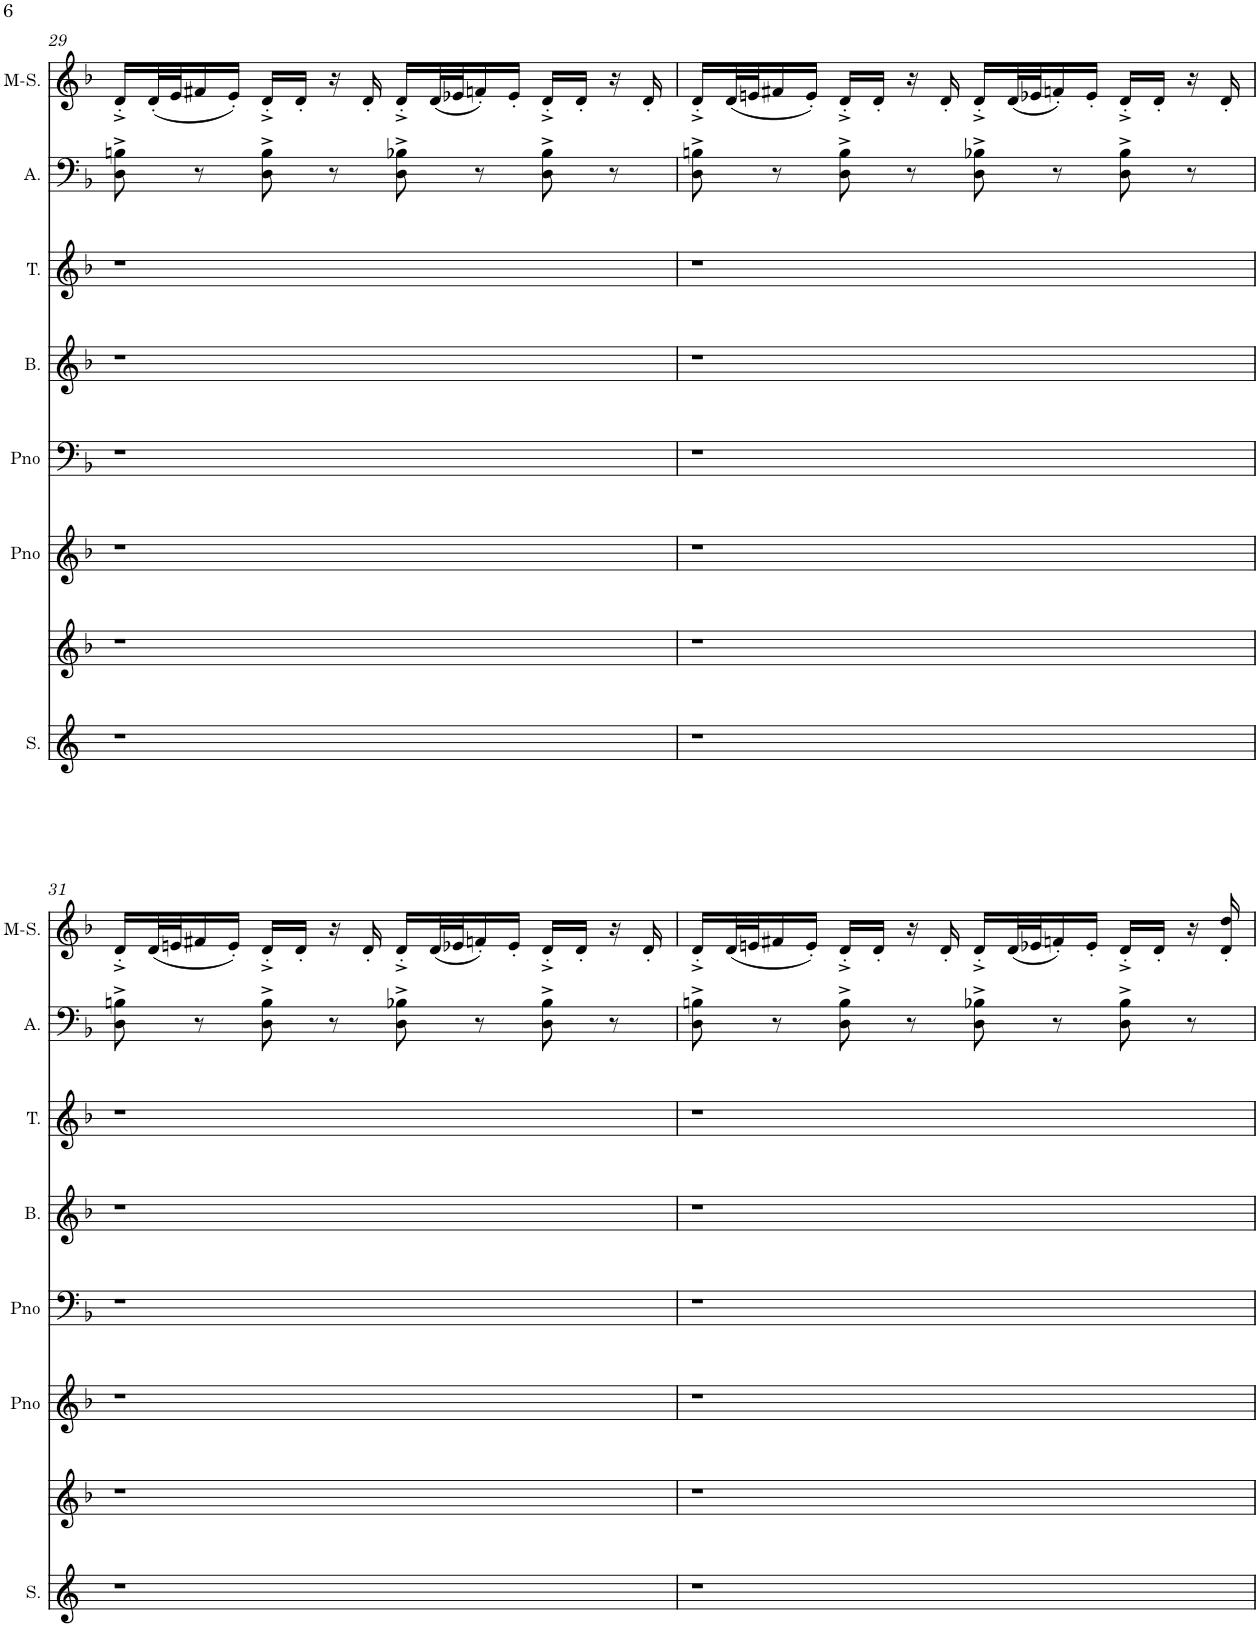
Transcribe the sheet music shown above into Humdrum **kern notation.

**kern	**kern	**kern	**kern	**kern	**kern	**kern	**kern
*part8	*part7	*part6	*part5	*part4	*part3	*part2	*part1
*staff8	*staff7	*staff6	*staff5	*staff4	*staff3	*staff2	*staff1
*I"Soprano	*I"Piano	*I"PIANO	*I"PIANO	*I"BASS	*I"TENOR	*I"ALTO	*I"Mezzo-soprano
*I'S.	*I'Pno	*I'Pno	*I'Pno	*I'B.	*I'T.	*I'A.	*I'M-S.
!!LO:PB:g=z
*clefG2	*clefG2	*clefG2	*clefF4	*clefG2	*clefG2	*clefF4	*clefG2
*k[]	*k[b-]	*k[b-]	*k[b-]	*k[b-]	*k[b-]	*k[b-]	*k[b-]
*	*	*M4/4	*M4/4	*M4/4	*M4/4	*M4/4	*M4/4
=29	=29	=29	=29	=29	=29	=29	=29
1r	1r	1r	1r	1r	1r	8D\^ 8Bn\^	16d'^/LL
.	.	.	.	.	.	.	(32d'/L
.	.	.	.	.	.	.	32e/J
.	.	.	.	.	.	8r	16f#X/
.	.	.	.	.	.	.	16e'/JJ)
.	.	.	.	.	.	8D\^ 8B\^	16d'^/LL
.	.	.	.	.	.	.	16d'/JJ
.	.	.	.	.	.	8r	16r
.	.	.	.	.	.	.	16d'/
.	.	.	.	.	.	8D\^ 8B-X\^	16d'^/LL
.	.	.	.	.	.	.	(32d/L
.	.	.	.	.	.	.	32e-X/J
.	.	.	.	.	.	8r	16fn'/)
.	.	.	.	.	.	.	16e-'/JJ
.	.	.	.	.	.	8D\^ 8B-\^	16d'^/LL
.	.	.	.	.	.	.	16d'/JJ
.	.	.	.	.	.	8r	16r
.	.	.	.	.	.	.	16d'/
=30	=30	=30	=30	=30	=30	=30	=30
1r	1r	1r	1r	1r	1r	8D\^ 8Bn\^	16d'^/LL
.	.	.	.	.	.	.	(32d/L
.	.	.	.	.	.	.	32en/J
.	.	.	.	.	.	8r	16f#X/
.	.	.	.	.	.	.	16e'/JJ)
.	.	.	.	.	.	8D\^ 8B\^	16d'^/LL
.	.	.	.	.	.	.	16d'/JJ
.	.	.	.	.	.	8r	16r
.	.	.	.	.	.	.	16d'/
.	.	.	.	.	.	8D\^ 8B-X\^	16d'^/LL
.	.	.	.	.	.	.	(32d/L
.	.	.	.	.	.	.	32e-X/J
.	.	.	.	.	.	8r	16fn'/)
.	.	.	.	.	.	.	16e-'/JJ
.	.	.	.	.	.	8D\^ 8B-\^	16d'^/LL
.	.	.	.	.	.	.	16d'/JJ
.	.	.	.	.	.	8r	16r
.	.	.	.	.	.	.	16d'/
!!LO:LB:g=z
=31	=31	=31	=31	=31	=31	=31	=31
1r	1r	1r	1r	1r	1r	8D\^ 8Bn\^	16d'^/LL
.	.	.	.	.	.	.	(32d/L
.	.	.	.	.	.	.	32en/J
.	.	.	.	.	.	8r	16f#X/
.	.	.	.	.	.	.	16e'/JJ)
.	.	.	.	.	.	8D\^ 8B\^	16d'^/LL
.	.	.	.	.	.	.	16d'/JJ
.	.	.	.	.	.	8r	16r
.	.	.	.	.	.	.	16d'/
.	.	.	.	.	.	8D\^ 8B-X\^	16d'^/LL
.	.	.	.	.	.	.	(32d/L
.	.	.	.	.	.	.	32e-X/J
.	.	.	.	.	.	8r	16fn'/)
.	.	.	.	.	.	.	16e-'/JJ
.	.	.	.	.	.	8D\^ 8B-\^	16d'^/LL
.	.	.	.	.	.	.	16d'/JJ
.	.	.	.	.	.	8r	16r
.	.	.	.	.	.	.	16d'/
=32	=32	=32	=32	=32	=32	=32	=32
1r	1r	1r	1r	1r	1r	8D\^ 8Bn\^	16d'^/LL
.	.	.	.	.	.	.	(32d/L
.	.	.	.	.	.	.	32en/J
.	.	.	.	.	.	8r	16f#X/
.	.	.	.	.	.	.	16e'/JJ)
.	.	.	.	.	.	8D\^ 8B\^	16d'^/LL
.	.	.	.	.	.	.	16d'/JJ
.	.	.	.	.	.	8r	16r
.	.	.	.	.	.	.	16d'/
.	.	.	.	.	.	8D\^ 8B-X\^	16d'^/LL
.	.	.	.	.	.	.	(32d/L
.	.	.	.	.	.	.	32e-X/J
.	.	.	.	.	.	8r	16fn'/)
.	.	.	.	.	.	.	16e-'/JJ
.	.	.	.	.	.	8D\^ 8B-\^	16d'^/LL
.	.	.	.	.	.	.	16d'/JJ
.	.	.	.	.	.	8r	16r
.	.	.	.	.	.	.	16d/' 16dd/'
=	=	=	=	=	=	=	=
*-	*-	*-	*-	*-	*-	*-	*-
